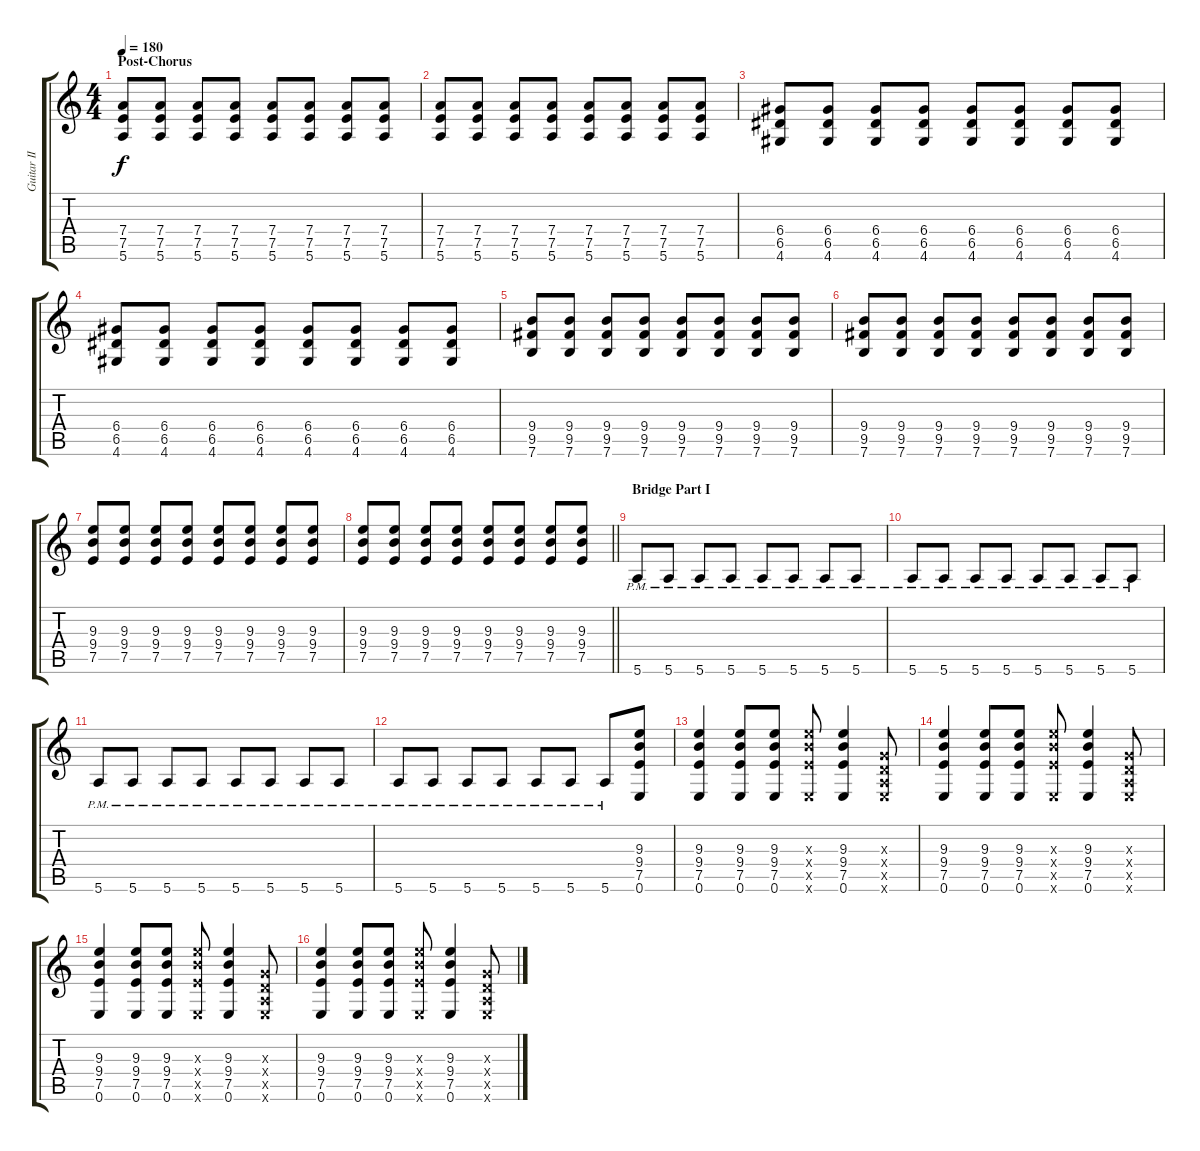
\track ("Guitar II" "Guitar II") {instrument distortionguitar}
\staff {score tabs}
\tuning (E4 B3 G3 D3 A2 E2) {hide}
\ts (4 4)
\section ("" "Post-Chorus")
\tempo 180
\clef g2
\ks c
(7.4 7.5 5.6).8{dy f instrument overdrivenguitar} (7.4 7.5 5.6).8 (7.4 7.5 5.6).8 (7.4 7.5 5.6).8 (7.4 7.5 5.6).8 (7.4 7.5 5.6).8 (7.4 7.5 5.6).8 (7.4 7.5 5.6).8 |
(7.4 7.5 5.6).8 (7.4 7.5 5.6).8 (7.4 7.5 5.6).8 (7.4 7.5 5.6).8 (7.4 7.5 5.6).8 (7.4 7.5 5.6).8 (7.4 7.5 5.6).8 (7.4 7.5 5.6).8 |
(6.4 6.5 4.6).8 (6.4 6.5 4.6).8 (6.4 6.5 4.6).8 (6.4 6.5 4.6).8 (6.4 6.5 4.6).8 (6.4 6.5 4.6).8 (6.4 6.5 4.6).8 (6.4 6.5 4.6).8 |
(6.4 6.5 4.6).8 (6.4 6.5 4.6).8 (6.4 6.5 4.6).8 (6.4 6.5 4.6).8 (6.4 6.5 4.6).8 (6.4 6.5 4.6).8 (6.4 6.5 4.6).8 (6.4 6.5 4.6).8 |
(9.4 9.5 7.6).8 (9.4 9.5 7.6).8 (9.4 9.5 7.6).8 (9.4 9.5 7.6).8 (9.4 9.5 7.6).8 (9.4 9.5 7.6).8 (9.4 9.5 7.6).8 (9.4 9.5 7.6).8 |
(9.4 9.5 7.6).8 (9.4 9.5 7.6).8 (9.4 9.5 7.6).8 (9.4 9.5 7.6).8 (9.4 9.5 7.6).8 (9.4 9.5 7.6).8 (9.4 9.5 7.6).8 (9.4 9.5 7.6).8 |
(9.3 9.4 7.5).8 (9.3 9.4 7.5).8 (9.3 9.4 7.5).8 (9.3 9.4 7.5).8 (9.3 9.4 7.5).8 (9.3 9.4 7.5).8 (9.3 9.4 7.5).8 (9.3 9.4 7.5).8 |
\barLineRight lightlight
(9.3 9.4 7.5).8 (9.3 9.4 7.5).8 (9.3 9.4 7.5).8 (9.3 9.4 7.5).8 (9.3 9.4 7.5).8 (9.3 9.4 7.5).8 (9.3 9.4 7.5).8 (9.3 9.4 7.5).8 |
\section ("" "Bridge Part I")
5.6{pm}.8 5.6{pm}.8 5.6{pm}.8 5.6{pm}.8 5.6{pm}.8 5.6{pm}.8 5.6{pm}.8 5.6{pm}.8 |
5.6{pm}.8 5.6{pm}.8 5.6{pm}.8 5.6{pm}.8 5.6{pm}.8 5.6{pm}.8 5.6{pm}.8 5.6{pm}.8 |
5.6{pm}.8 5.6{pm}.8 5.6{pm}.8 5.6{pm}.8 5.6{pm}.8 5.6{pm}.8 5.6{pm}.8 5.6{pm}.8 |
5.6{pm}.8 5.6{pm}.8 5.6{pm}.8 5.6{pm}.8 5.6{pm}.8 5.6{pm}.8 5.6{pm}.8 (9.3 9.4 7.5 0.6).8 |
(9.3 9.4 7.5 0.6).4 (9.3 9.4 7.5 0.6).8 (9.3 9.4 7.5 0.6).8 (9.3{x} 9.4{x} 7.5{x} 0.6{x}).8 (9.3 9.4 7.5 0.6).4 (0.3{x} 0.4{x} 0.5{x} 0.6{x}).8 |
(9.3 9.4 7.5 0.6).4 (9.3 9.4 7.5 0.6).8 (9.3 9.4 7.5 0.6).8 (9.3{x} 9.4{x} 7.5{x} 0.6{x}).8 (9.3 9.4 7.5 0.6).4 (0.3{x} 0.4{x} 0.5{x} 0.6{x}).8 |
(9.3 9.4 7.5 0.6).4 (9.3 9.4 7.5 0.6).8 (9.3 9.4 7.5 0.6).8 (9.3{x} 9.4{x} 7.5{x} 0.6{x}).8 (9.3 9.4 7.5 0.6).4 (0.3{x} 0.4{x} 0.5{x} 0.6{x}).8 |
(9.3 9.4 7.5 0.6).4 (9.3 9.4 7.5 0.6).8 (9.3 9.4 7.5 0.6).8 (9.3{x} 9.4{x} 7.5{x} 0.6{x}).8 (9.3 9.4 7.5 0.6).4 (0.3{x} 0.4{x} 0.5{x} 0.6{x}).8
